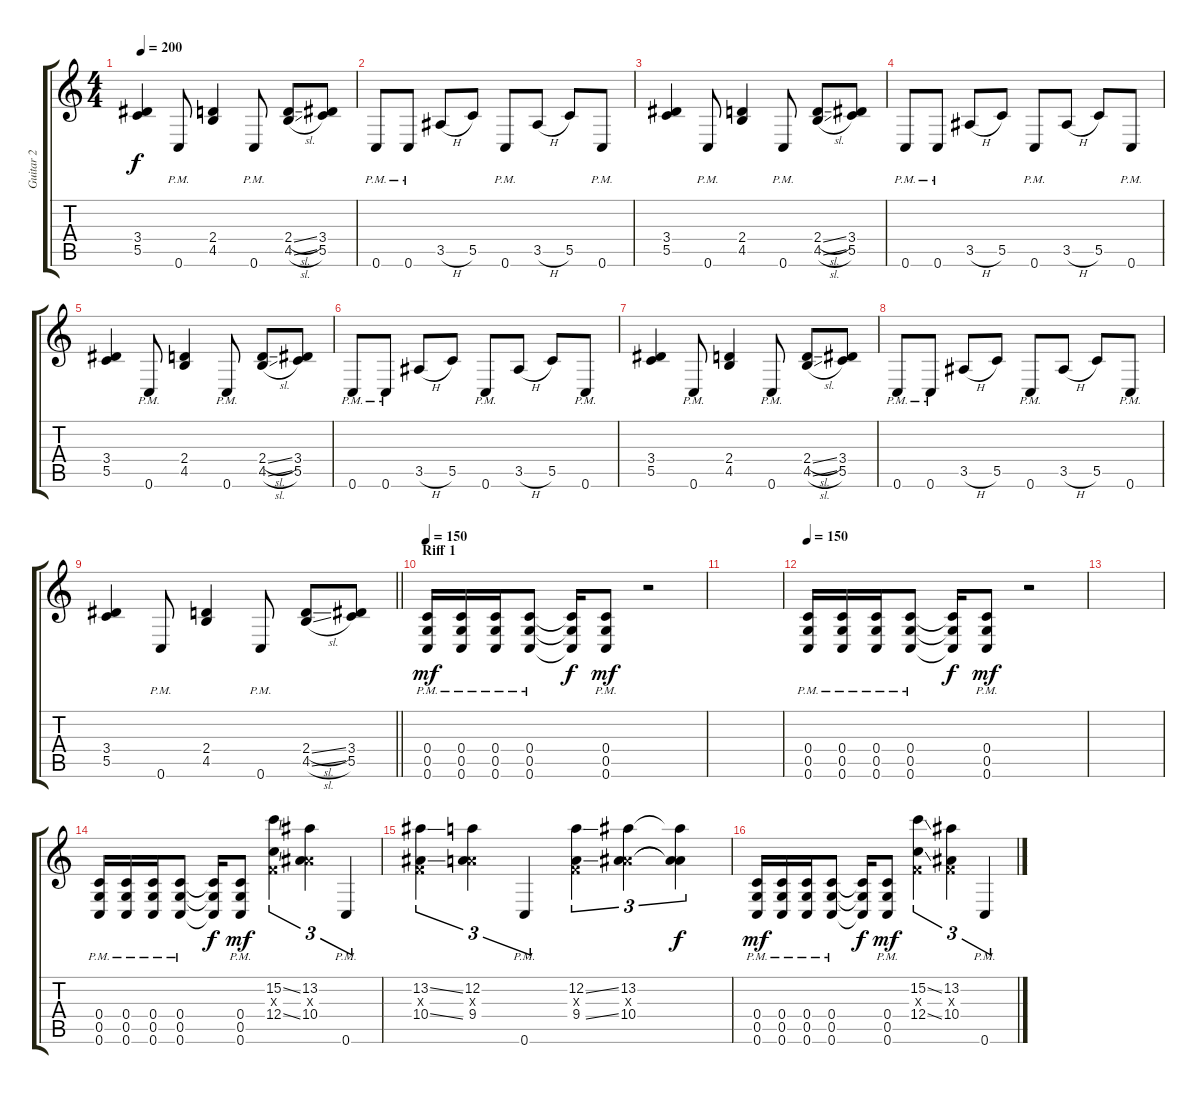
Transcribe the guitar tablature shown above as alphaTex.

\track ("Guitar 2" "Guitar 2") {instrument distortionguitar}
\staff {score tabs}
\tuning (D4 A3 F3 C3 G2 C2) {hide}
\ts (4 4)
\tempo 200
\clef g2
\ks c
(3.4 5.5).4{dy f} 0.6{pm}.8 (2.4 4.5).4 0.6{pm}.8 (2.4{sl} 4.5{sl}).8 (3.4 5.5).8 |
0.6{pm}.8 0.6{pm}.8 3.5{h}.8 5.5.8 0.6{pm}.8 3.5{h}.8 5.5.8 0.6{pm}.8 |
(3.4 5.5).4 0.6{pm}.8 (2.4 4.5).4 0.6{pm}.8 (2.4{sl} 4.5{sl}).8 (3.4 5.5).8 |
0.6{pm}.8 0.6{pm}.8 3.5{h}.8 5.5.8 0.6{pm}.8 3.5{h}.8 5.5.8 0.6{pm}.8 |
(3.4 5.5).4 0.6{pm}.8 (2.4 4.5).4 0.6{pm}.8 (2.4{sl} 4.5{sl}).8 (3.4 5.5).8 |
0.6{pm}.8 0.6{pm}.8 3.5{h}.8 5.5.8 0.6{pm}.8 3.5{h}.8 5.5.8 0.6{pm}.8 |
(3.4 5.5).4 0.6{pm}.8 (2.4 4.5).4 0.6{pm}.8 (2.4{sl} 4.5{sl}).8 (3.4 5.5).8 |
0.6{pm}.8 0.6{pm}.8 3.5{h}.8 5.5.8 0.6{pm}.8 3.5{h}.8 5.5.8 0.6{pm}.8 |
\barLineRight lightlight
(3.4 5.5).4 0.6{pm}.8 (2.4 4.5).4 0.6{pm}.8 (2.4{sl} 4.5{sl}).8 (3.4 5.5).8 |
\section ("" "Riff 1")
\tempo 150
(0.4{pm} 0.5{pm} 0.6{pm}).16{dy mf} (0.4{pm} 0.5{pm} 0.6{pm}).16 (0.4{pm} 0.5{pm} 0.6{pm}).16 (0.4{pm} 0.5{pm} 0.6{pm}).8 (0.4{t} 0.5{t} 0.6{t}).16{dy f} (0.4{pm} 0.5{pm} 0.6{pm}).8{dy mf} r.2 |
|
\tempo 150
(0.4{pm} 0.5{pm} 0.6{pm}).16 (0.4{pm} 0.5{pm} 0.6{pm}).16 (0.4{pm} 0.5{pm} 0.6{pm}).16 (0.4{pm} 0.5{pm} 0.6{pm}).8 (0.4{t} 0.5{t} 0.6{t}).16{dy f} (0.4{pm} 0.5{pm} 0.6{pm}).8{dy mf} r.2 |
|
(0.4{pm} 0.5{pm} 0.6{pm}).16 (0.4{pm} 0.5{pm} 0.6{pm}).16 (0.4{pm} 0.5{pm} 0.6{pm}).16 (0.4{pm} 0.5{pm} 0.6{pm}).8 (0.4{t} 0.5{t} 0.6{t}).16{dy f} (0.4{pm} 0.5{pm} 0.6{pm}).8{dy mf} (15.2{ss} 0.3{x} 12.4{ss}).4{tu (3 2)} (13.2 5.3{x} 10.4).4{tu (3 2)} 0.6{pm}.4{tu (3 2)} |
(13.2{ss} 0.3{x} 10.4{ss}).4{tu (3 2)} (12.2 4.3{x} 9.4).4{tu (3 2)} 0.6{pm}.4{tu (3 2)} (12.2{ss} 0.3{x} 9.4{ss}).4{tu (3 2)} (13.2 5.3{x} 10.4).4{tu (3 2)} (13.2{t} 5.3{t} 10.4{t}).4{tu (3 2) dy f} |
(0.4{pm} 0.5{pm} 0.6{pm}).16{dy mf} (0.4{pm} 0.5{pm} 0.6{pm}).16 (0.4{pm} 0.5{pm} 0.6{pm}).16 (0.4{pm} 0.5{pm} 0.6{pm}).8 (0.4{t} 0.5{t} 0.6{t}).16{dy f} (0.4{pm} 0.5{pm} 0.6{pm}).8{dy mf} (15.2{ss} 0.3{x} 12.4{ss}).4{tu (3 2)} (13.2 0.3{x} 10.4).4{tu (3 2)} 0.6{pm}.4{tu (3 2)}
